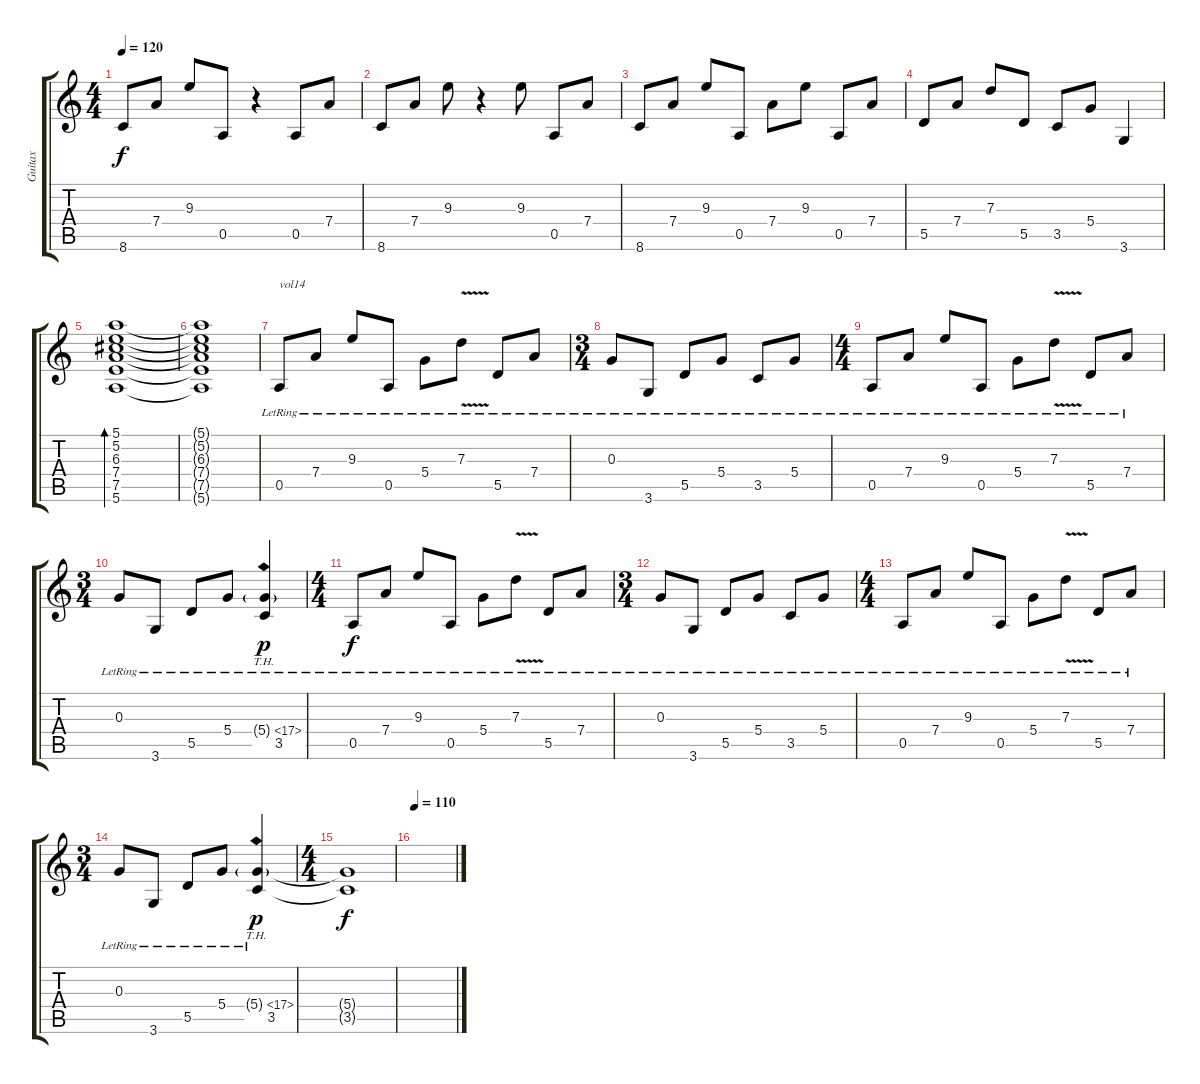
\track ("Guitax" "Guitax") {instrument acousticguitarsteel}
\staff {score tabs}
\tuning (E4 B3 G3 D3 A2 E2) {hide}
\ts (4 4)
\tempo 120
\clef g2
\ks c
8.6.8{dy f} 7.4.8 9.3.8 0.5.8 r.4 0.5.8 7.4.8 |
8.6.8 7.4.8 9.3.8 r.4 9.3.8 0.5.8 7.4.8 |
8.6.8 7.4.8 9.3.8 0.5.8 7.4.8 9.3.8 0.5.8 7.4.8 |
5.5.8 7.4.8 7.3.8 5.5.8 3.5.8 5.4.8 3.6.4 |
(5.1 5.2 6.3 7.4 7.5 5.6).1{bd 480} |
(5.1{t} 5.2{t} 6.3{t} 7.4{t} 7.5{t} 5.6{t}).1 |
0.5{lr}.8{txt "vol14" volume 14} 7.4{lr}.8 9.3{lr}.8 0.5{lr}.8 5.4{lr}.8 7.3{v lr}.8 5.5{lr}.8 7.4{lr}.8 |
\ts (3 4)
0.3{lr}.8 3.6{lr}.8 5.5{lr}.8 5.4{lr}.8 3.5{lr}.8 5.4{lr}.8 |
\ts (4 4)
0.5{lr}.8 7.4{lr}.8 9.3{lr}.8 0.5{lr}.8 5.4{lr}.8 7.3{v lr}.8 5.5{lr}.8 7.4{lr}.8 |
\ts (3 4)
0.3{lr}.8 3.6{lr}.8 5.5{lr}.8 5.4{lr}.8 (5.4{th 12 g} 3.5{lr}).4{dy p} |
\ts (4 4)
0.5{lr}.8{dy f} 7.4{lr}.8 9.3{lr}.8 0.5{lr}.8 5.4{lr}.8 7.3{v lr}.8 5.5{lr}.8 7.4{lr}.8 |
\ts (3 4)
0.3{lr}.8 3.6{lr}.8 5.5{lr}.8 5.4{lr}.8 3.5{lr}.8 5.4{lr}.8 |
\ts (4 4)
0.5{lr}.8 7.4{lr}.8 9.3{lr}.8 0.5{lr}.8 5.4{lr}.8 7.3{v lr}.8 5.5{lr}.8 7.4{lr}.8 |
\ts (3 4)
0.3{lr}.8 3.6{lr}.8 5.5{lr}.8 5.4{lr}.8 (5.4{th 12 g} 3.5{lr}).4{dy p} |
\ts (4 4)
(5.4{t} 3.5{t}).1{dy f} |
\tempo 110
